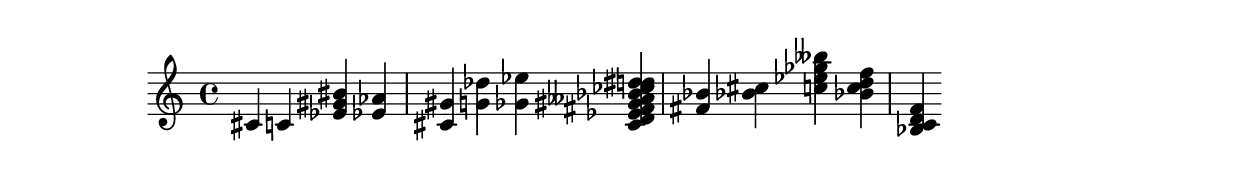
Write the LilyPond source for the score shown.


\version "1.9.1"

\header {

    texidoc ="Accidentals are placed as closely as possible.
Accidentals in corresponding octaves are aligned.
The top accidental should be nearest to the chord. The
flats in a sixth should be staggered.  "
    
}


\score { \notes \context Voice \relative c' {
    cis4
    c4
 \transpose c c' {    
  <<bis es gis>>4
  <<es! as!>>
  <<gis! cis!>>
  <<g! des'>>
  <<ges! es'!>>
}    
    <<cis d es fis gis ases bes ces d dis >>4
    <<bes'! fis!>>     
    <<bes! cis!>>
    <<c! es ges beses>>
    <<bes! c d f >>    
    <<bes,! c d f >>
}
\paper { raggedright = ##t}
     }


